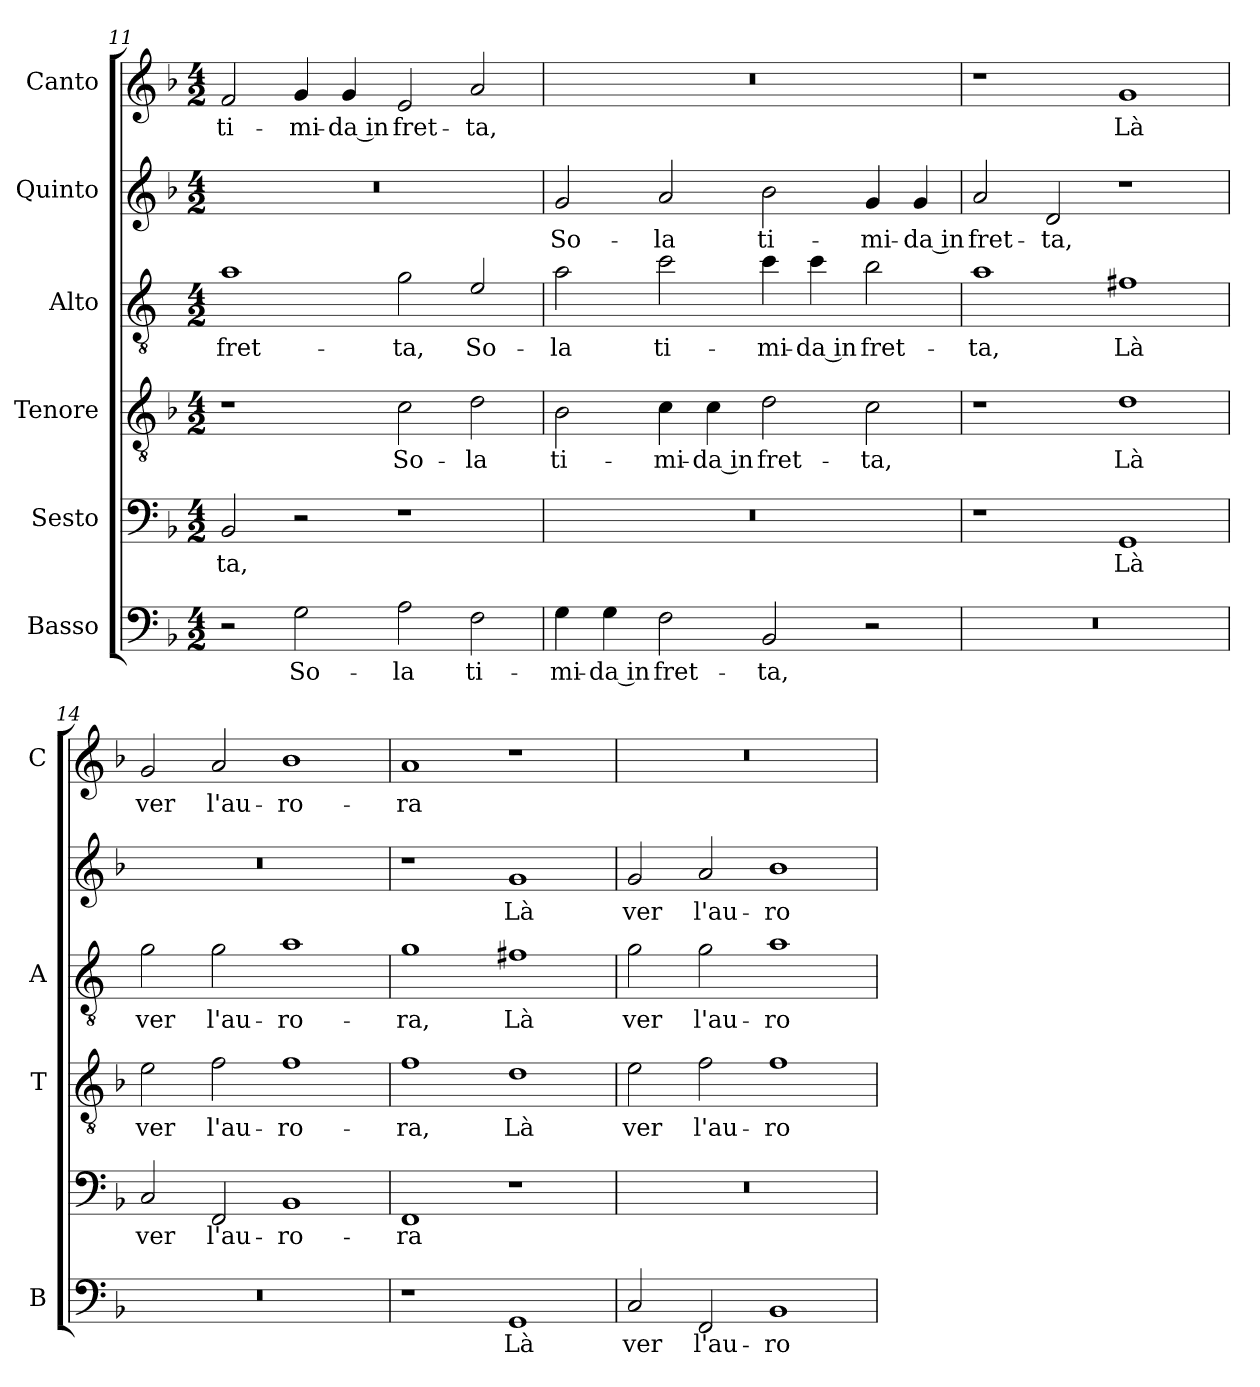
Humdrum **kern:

**kern	**text	**kern	**text	**kern	**text	**kern	**text	**kern	**text	**kern	**text
*part6	*part6	*part5	*part5	*part4	*part4	*part3	*part3	*part2	*part2	*part1	*part1
*staff6	*staff6	*staff5	*staff5	*staff4	*staff4	*staff3	*staff3	*staff2	*staff2	*staff1	*staff1
*I"Basso	*	*I"Sesto	*	*I"Tenore	*	*I"Alto	*	*I"Quinto	*	*I"Canto	*
*I'B	*	*	*	*I'T	*	*I'A	*	*	*	*I'C	*
*clefF4	*	*clefF4	*	*clefGv2	*	*clefGv2	*	*clefG2	*	*clefG2	*
*	*	*	*	*	*	*ITrd4c7	*	*	*	*	*
*k[b-]	*	*k[b-]	*	*k[b-]	*	*k[b-]	*	*k[b-]	*	*k[b-]	*
*F:	*	*F:	*	*F:	*	*F:	*	*F:	*	*F:	*
*M4/2	*	*M4/2	*	*M4/2	*	*M4/2	*	*M4/2	*	*M4/2	*
=11	=11	=11	=11	=11	=11	=11	=11	=11	=11	=11	=11
!	!	!	!LO:LY:b	!	!	!	!LO:LY:b	!	!	!	!LO:LY:b
2r	.	2BB-/	-ta,	1r	.	1d	fret-	0r	.	2f/	ti-
!	!LO:LY:b	!	!	!	!	!	!	!	!	!	!LO:LY:b
2G\	So-	2r	.	.	.	.	.	.	.	4g/	-mi-
!	!	!	!	!	!	!	!	!	!	!	!LO:LY:b
.	.	.	.	.	.	.	.	.	.	4g/	-da in
!	!LO:LY:b	!	!	!	!LO:LY:b	!	!LO:LY:b	!	!	!	!LO:LY:b
2A\	-la	1r	.	2c\	So-	2c\	-ta,	.	.	2e/	fret-
!	!LO:LY:b	!	!	!	!LO:LY:b	!	!LO:LY:b	!	!	!	!LO:LY:b
2F\	ti-	.	.	2d\	-la	2A/	So-	.	.	2a/	-ta,
=12	=12	=12	=12	=12	=12	=12	=12	=12	=12	=12	=12
!	!LO:LY:b	!	!	!	!LO:LY:b	!	!LO:LY:b	!	!LO:LY:b	!	!
4G\	-mi-	0r	.	2B-\	ti-	2d\	-la	2g/	So-	0r	.
!	!LO:LY:b	!	!	!	!	!	!	!	!	!	!
4G\	-da in	.	.	.	.	.	.	.	.	.	.
!	!LO:LY:b	!	!	!	!LO:LY:b	!	!LO:LY:b	!	!LO:LY:b	!	!
2F\	fret-	.	.	4c\	-mi-	2f\	ti-	2a/	-la	.	.
!	!	!	!	!	!LO:LY:b	!	!	!	!	!	!
.	.	.	.	4c\	-da in	.	.	.	.	.	.
!	!LO:LY:b	!	!	!	!LO:LY:b	!	!LO:LY:b	!	!LO:LY:b	!	!
2BB-/	-ta,	.	.	2d\	fret-	4f\	-mi-	2b-\	ti-	.	.
!	!	!	!	!	!	!	!LO:LY:b	!	!	!	!
.	.	.	.	.	.	4f\	-da in	.	.	.	.
!	!	!	!	!	!LO:LY:b	!	!LO:LY:b	!	!LO:LY:b	!	!
2r	.	.	.	2c\	-ta,	2e\	fret-	4g/	-mi-	.	.
!	!	!	!	!	!	!	!	!	!LO:LY:b	!	!
.	.	.	.	.	.	.	.	4g/	-da in	.	.
=13	=13	=13	=13	=13	=13	=13	=13	=13	=13	=13	=13
!	!	!	!	!	!	!	!LO:LY:b	!	!LO:LY:b	!	!
0r	.	1r	.	1r	.	1d	-ta,	2a/	fret-	1r	.
!	!	!	!	!	!	!	!	!	!LO:LY:b	!	!
.	.	.	.	.	.	.	.	2d/	-ta,	.	.
!	!	!	!LO:LY:b	!	!LO:LY:b	!	!LO:LY:b	!	!	!	!LO:LY:b
.	.	1GG	Là	1d	Là	1Bn	Là	1r	.	1g	Là
=14	=14	=14	=14	=14	=14	=14	=14	=14	=14	=14	=14
!	!	!	!LO:LY:b	!	!LO:LY:b	!	!LO:LY:b	!	!	!	!LO:LY:b
0r	.	2C/	ver	2e\	ver	2c\	ver	0r	.	2g/	ver
!	!	!	!LO:LY:b	!	!LO:LY:b	!	!LO:LY:b	!	!	!	!LO:LY:b
.	.	2FF/	l'au-	2f\	l'au-	2c\	l'au-	.	.	2a/	l'au-
!	!	!	!LO:LY:b	!	!LO:LY:b	!	!LO:LY:b	!	!	!	!LO:LY:b
.	.	1BB-	-ro-	1f	-ro-	1d	-ro-	.	.	1b-	-ro-
!!LO:LB:g=z
=15	=15	=15	=15	=15	=15	=15	=15	=15	=15	=15	=15
!	!	!	!LO:LY:b	!	!LO:LY:b	!	!LO:LY:b	!	!	!	!LO:LY:b
1r	.	1FF	-ra	1f	-ra,	1c	-ra,	1r	.	1a	-ra
!	!LO:LY:b	!	!	!	!LO:LY:b	!	!LO:LY:b	!	!LO:LY:b	!	!
1GG	Là	1r	.	1d	Là	1Bn	Là	1g	Là	1r	.
=16	=16	=16	=16	=16	=16	=16	=16	=16	=16	=16	=16
!	!LO:LY:b	!	!	!	!LO:LY:b	!	!LO:LY:b	!	!LO:LY:b	!	!
2C/	ver	0r	.	2e\	ver	2c\	ver	2g/	ver	0r	.
!	!LO:LY:b	!	!	!	!LO:LY:b	!	!LO:LY:b	!	!LO:LY:b	!	!
2FF/	l'au-	.	.	2f\	l'au-	2c\	l'au-	2a/	l'au-	.	.
!	!LO:LY:b	!	!	!	!LO:LY:b	!	!LO:LY:b	!	!LO:LY:b	!	!
1BB-	-ro-	.	.	1f	-ro-	1d	-ro-	1b-	-ro-	.	.
=	=	=	=	=	=	=	=	=	=	=	=
*-	*-	*-	*-	*-	*-	*-	*-	*-	*-	*-	*-
